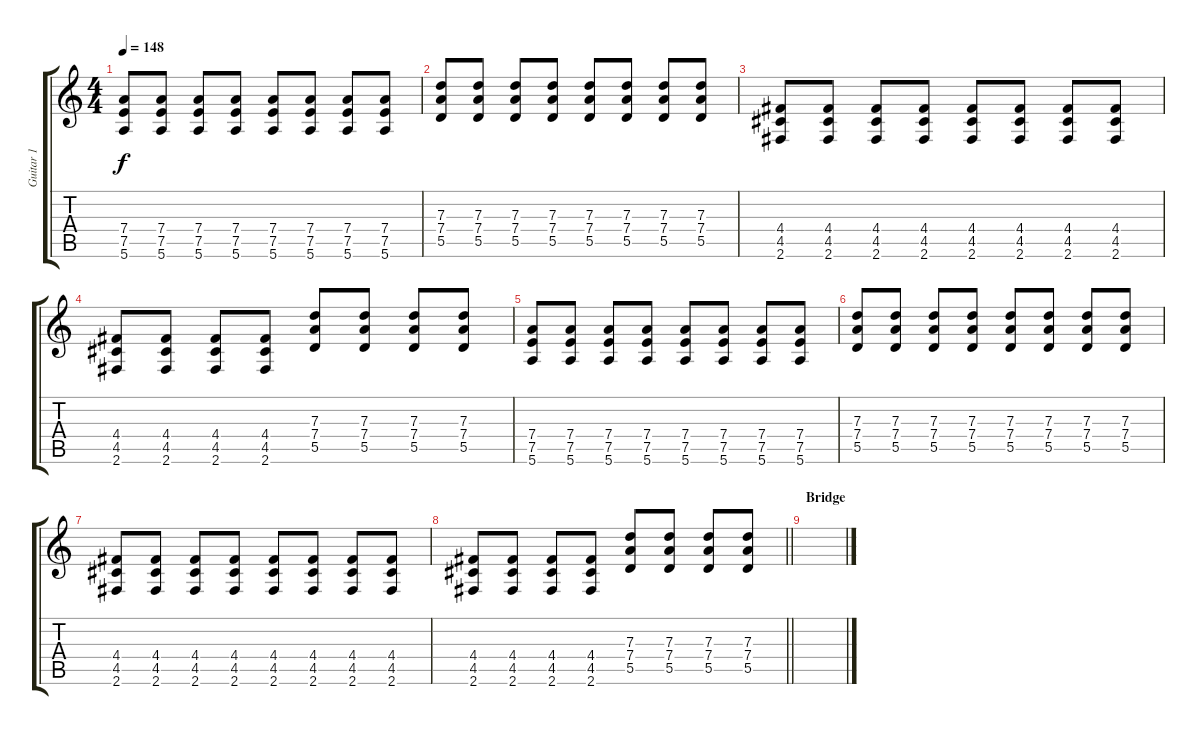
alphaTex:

\track ("Guitar 1" "Guitar 1") {instrument distortionguitar}
\staff {score tabs}
\tuning (E4 B3 G3 D3 A2 E2) {hide}
\ts (4 4)
\tempo 148
\clef g2
\ks c
(7.4 7.5 5.6).8{dy f} (7.4 7.5 5.6).8 (7.4 7.5 5.6).8 (7.4 7.5 5.6).8 (7.4 7.5 5.6).8 (7.4 7.5 5.6).8 (7.4 7.5 5.6).8 (7.4 7.5 5.6).8 |
(7.3 7.4 5.5).8 (7.3 7.4 5.5).8 (7.3 7.4 5.5).8 (7.3 7.4 5.5).8 (7.3 7.4 5.5).8 (7.3 7.4 5.5).8 (7.3 7.4 5.5).8 (7.3 7.4 5.5).8 |
(4.4 4.5 2.6).8 (4.4 4.5 2.6).8 (4.4 4.5 2.6).8 (4.4 4.5 2.6).8 (4.4 4.5 2.6).8 (4.4 4.5 2.6).8 (4.4 4.5 2.6).8 (4.4 4.5 2.6).8 |
(4.4 4.5 2.6).8 (4.4 4.5 2.6).8 (4.4 4.5 2.6).8 (4.4 4.5 2.6).8 (7.3 7.4 5.5).8 (7.3 7.4 5.5).8 (7.3 7.4 5.5).8 (7.3 7.4 5.5).8 |
(7.4 7.5 5.6).8 (7.4 7.5 5.6).8 (7.4 7.5 5.6).8 (7.4 7.5 5.6).8 (7.4 7.5 5.6).8 (7.4 7.5 5.6).8 (7.4 7.5 5.6).8 (7.4 7.5 5.6).8 |
(7.3 7.4 5.5).8 (7.3 7.4 5.5).8 (7.3 7.4 5.5).8 (7.3 7.4 5.5).8 (7.3 7.4 5.5).8 (7.3 7.4 5.5).8 (7.3 7.4 5.5).8 (7.3 7.4 5.5).8 |
(4.4 4.5 2.6).8 (4.4 4.5 2.6).8 (4.4 4.5 2.6).8 (4.4 4.5 2.6).8 (4.4 4.5 2.6).8 (4.4 4.5 2.6).8 (4.4 4.5 2.6).8 (4.4 4.5 2.6).8 |
\barLineRight lightlight
(4.4 4.5 2.6).8 (4.4 4.5 2.6).8 (4.4 4.5 2.6).8 (4.4 4.5 2.6).8 (7.3 7.4 5.5).8 (7.3 7.4 5.5).8 (7.3 7.4 5.5).8 (7.3 7.4 5.5).8 |
\section ("" "Bridge")
